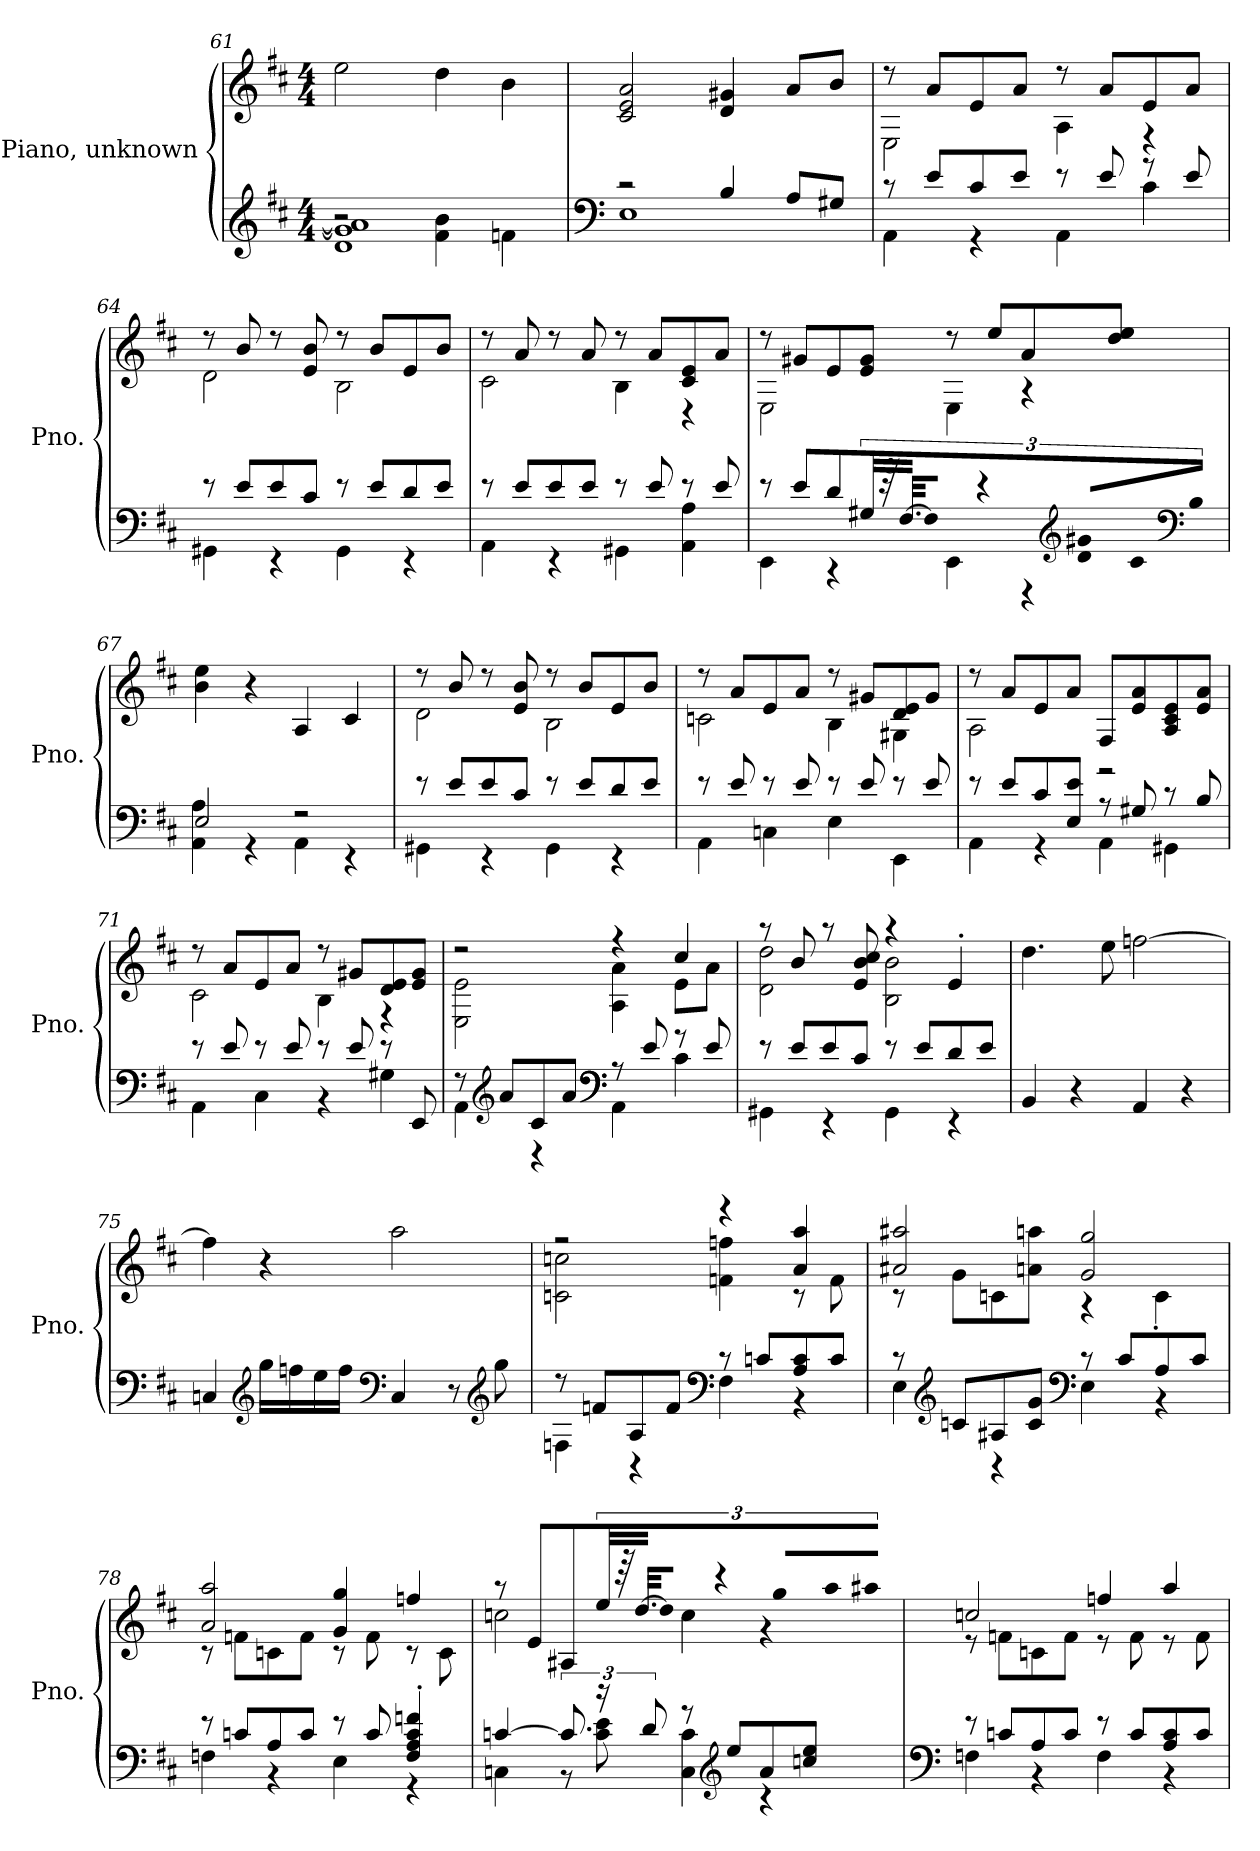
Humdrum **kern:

**kern	**kern
*part1	*part1
*staff2	*staff1
*I"Piano, unknown	*
*I'Pno.	*
*clefG2	*clefG2
*k[f#c#]	*k[f#c#]
*M4/4	*M4/4
=61	=61
*^	*
*	*^	*
1g] 1a#]	2r	1d	2ee\
.	4f#\ 4b\	.	4dd\
.	4fn\	.	4b\
*v	*v	*v	*
!!LO:LB:g=z
=62	=62
*clefF4	*
*^	*
2r	1E	2c#/ 2e/ 2a/
4B/	.	4d/ 4g#X/
8A/L	.	8a/L
8G#X/J	.	8b/J
=63	=63	=63
*	*	*^
8r	4AA\	8r	2E\
8e/L	.	8a/L	.
8c#/	4r	8e/	.
8e/J	.	8a/J	.
8r	4AA\	8r	4A\
8e/	.	8a/L	.
8r	4c#\	8e/	4r
8e/	.	8a/J	.
=64	=64	=64	=64
8r	4GG#X\	8r	2d\
8e/L	.	8b/	.
8e/	4r	8r	.
8c#/J	.	8e/ 8b/	.
8r	4GG#\	8r	2B\
8e/L	.	8b/L	.
8d/	4r	8e/	.
8e/J	.	8b/J	.
=65	=65	=65	=65
8r	4AA\	8r	2c#\
8e/L	.	8a/	.
8e/	4r	8r	.
8e/J	.	8a/	.
8r	4GG#X\	8r	4B\
8e/	.	8a/L	.
8r	4AA\ 4A\	8c#/ 8e/	4r
8e/	.	8a/J	.
!!LO:LB:g=z	!!
=66	=66	=66	=66
8r	4EE\	8r	2E\
8e/L	.	8g#X/L	.
8d/	4r	8e/	.
48G#X/Jkk	.	8e/ 8g#/J	.
96r	.	.	.
[48.F#/KLL	.	.	.
16F#/JJ]	.	.	.
8r	4EE\	8r	4E\
*clefG2	*	*	*
8d/ 8g#X/L	.	8ee/L	.
8c#/	4r	8a/	4r
*clefF4	*	*	*
8B/J	.	8dd/ 8ee/J	.
*	*	*v	*v
=67	=67	=67
2E/	4AA\ 4A\	4b\ 4ee\
.	4r	4r
2r	4AA\	4A/
.	4r	4c#/
=68	=68	=68
*	*	*^
8r	4GG#X\	8r	2d\
8e/L	.	8b/	.
8e/	4r	8r	.
8c#/J	.	8e/ 8b/	.
8r	4GG#\	8r	2B\
8e/L	.	8b/L	.
8d/	4r	8e/	.
8e/J	.	8b/J	.
!!LO:LB:g=z	!!
=69	=69	=69	=69
8r	4AA\	8r	2cn\
8e/	.	8a/L	.
8r	4Cn\	8e/	.
8e/	.	8a/J	.
8r	4E\	8r	4B\
8e/	.	8g#X/L	.
8r	4EE\	8d/ 8e/	4G#X\
8e/	.	8g#/J	.
=70	=70	=70	=70
8r	4AA\	8r	2A\
8e/L	.	8a/L	.
8c#/	4r	8e/	.
8E/ 8e/J	.	8a/J	.
8r	4AA\	8F#/L	2r
8G#X/	.	8e/ 8a/	.
8r	4GG#X\	8A/ 8c#/ 8e/	.
8B/	.	8e/ 8a/J	.
=71	=71	=71	=71
8r	4AA\	8r	2c#\
8e/	.	8a/L	.
8r	4C#\	8e/	.
8e/	.	8a/J	.
8r	4r	8r	4B\
8e/	.	8g#X/L	.
8r	4G#X\	8d/ 8e/	4r
8EE/	.	8e/ 8g#/J	.
!!LO:LB:g=z	!!
=72	=72	=72	=72
8r	4AA\	2r	2E\ 2e\
*clefG2	*	*	*
8a/L	.	.	.
8c#/	4r	.	.
8a/J	.	.	.
*clefF4	*	*	*
8r	4AA\	4r	4A\ 4a\
8e/	.	.	.
8r	4c#\	4cc#/	8e\L
8e/	.	.	8a\J
=73	=73	=73	=73
8r	4GG#X\	8r	2d\ 2dd\
8e/L	.	8b/	.
8e/	4r	8r	.
8c#/J	.	8e/ 8b/ 8cc#/	.
8r	4GG#\	4r	2B\ 2b\
8e/L	.	.	.
8d/	4r	4e'/	.
8e/J	.	.	.
*v	*v	*	*
*	*v	*v
=74	=74
4BB/	4.dd\
4r	.
.	8ee\
4AA/	[2ffn\
4r	.
!!LO:PB:g=z
=75	=75
4Cn/	4ff\]
*clefG2	*
16gg\LL	4r
16ffn\	.
16ee\	.
16ff\JJ	.
*clefF4	*
4C/	2aa\
8r	.
*clefG2	*
8gg\	.
=76	=76
*^	*^
8r	4Fn\	2r	2cn\ 2ccn\
8fn/L	.	.	.
8A/	4r	.	.
8f/J	.	.	.
*clefF4	*	*	*
8r	4F\	4r	4fn\ 4ffn\
8cn/L	.	.	.
8A/ 8c/	4r	4a/ 4aa/	8r
8c/J	.	.	8f\
=77	=77	=77	=77
8r	4E\	2a#X/ 2aa#X/	8r
*clefG2	*	*	*
8cn/L	.	.	8g\L
8A#X/	4r	.	8cn\
8c/ 8g/J	.	.	8an\ 8aan\J
*clefF4	*	*	*
8r	4E\	2g/ 2gg/	4r
8c/L	.	.	.
8A#/	4r	.	4c'\
8c/J	.	.	.
!!LO:LB:g=z	!!
=78	=78	=78	=78
8r	4Fn\	2a/ 2aa/	8r
8cn/L	.	.	8fn\L
8A/	4r	.	8cn\
8c/J	.	.	8f\J
8r	4E\	4g/ 4gg/	8r
8c/	.	.	8f\
4F/' 4A/' 4c/' 4fn/'	4r	4ffn/	8r
.	.	.	8c\
=79	=79	=79	=79
[4cn/	4Cn\	8r	2ccn\
.	.	8e/L	.
12.c/]	8r	8A#X/	.
24r	8c\ 8e\	48ee/Jkk	.
.	.	96r	.
.	.	[48.dd/KLL	.
12d/	.	.	.
.	.	16dd/JJ]	.
8r	4C\ 4c\	8r	4cc\
*clefG2	*	*	*
8ee/L	.	8gg/L	.
8a/	4r	8aa/	4r
8ccn/ 8ee/J	.	8aa#X/J	.
=80	=80	=80	=80
*clefF4	*	*	*
8r	4Fn\	2ccn/	8r
8cn/L	.	.	8fn\L
8A/	4r	.	8cn\
8c/J	.	.	8f\J
8r	4F\	4ffn/	8r
8c/L	.	.	8f\
8A/ 8c/	4r	4aa/	8r
8c/J	.	.	8f\
*v	*v	*	*
*	*v	*v
=	=
*-	*-
